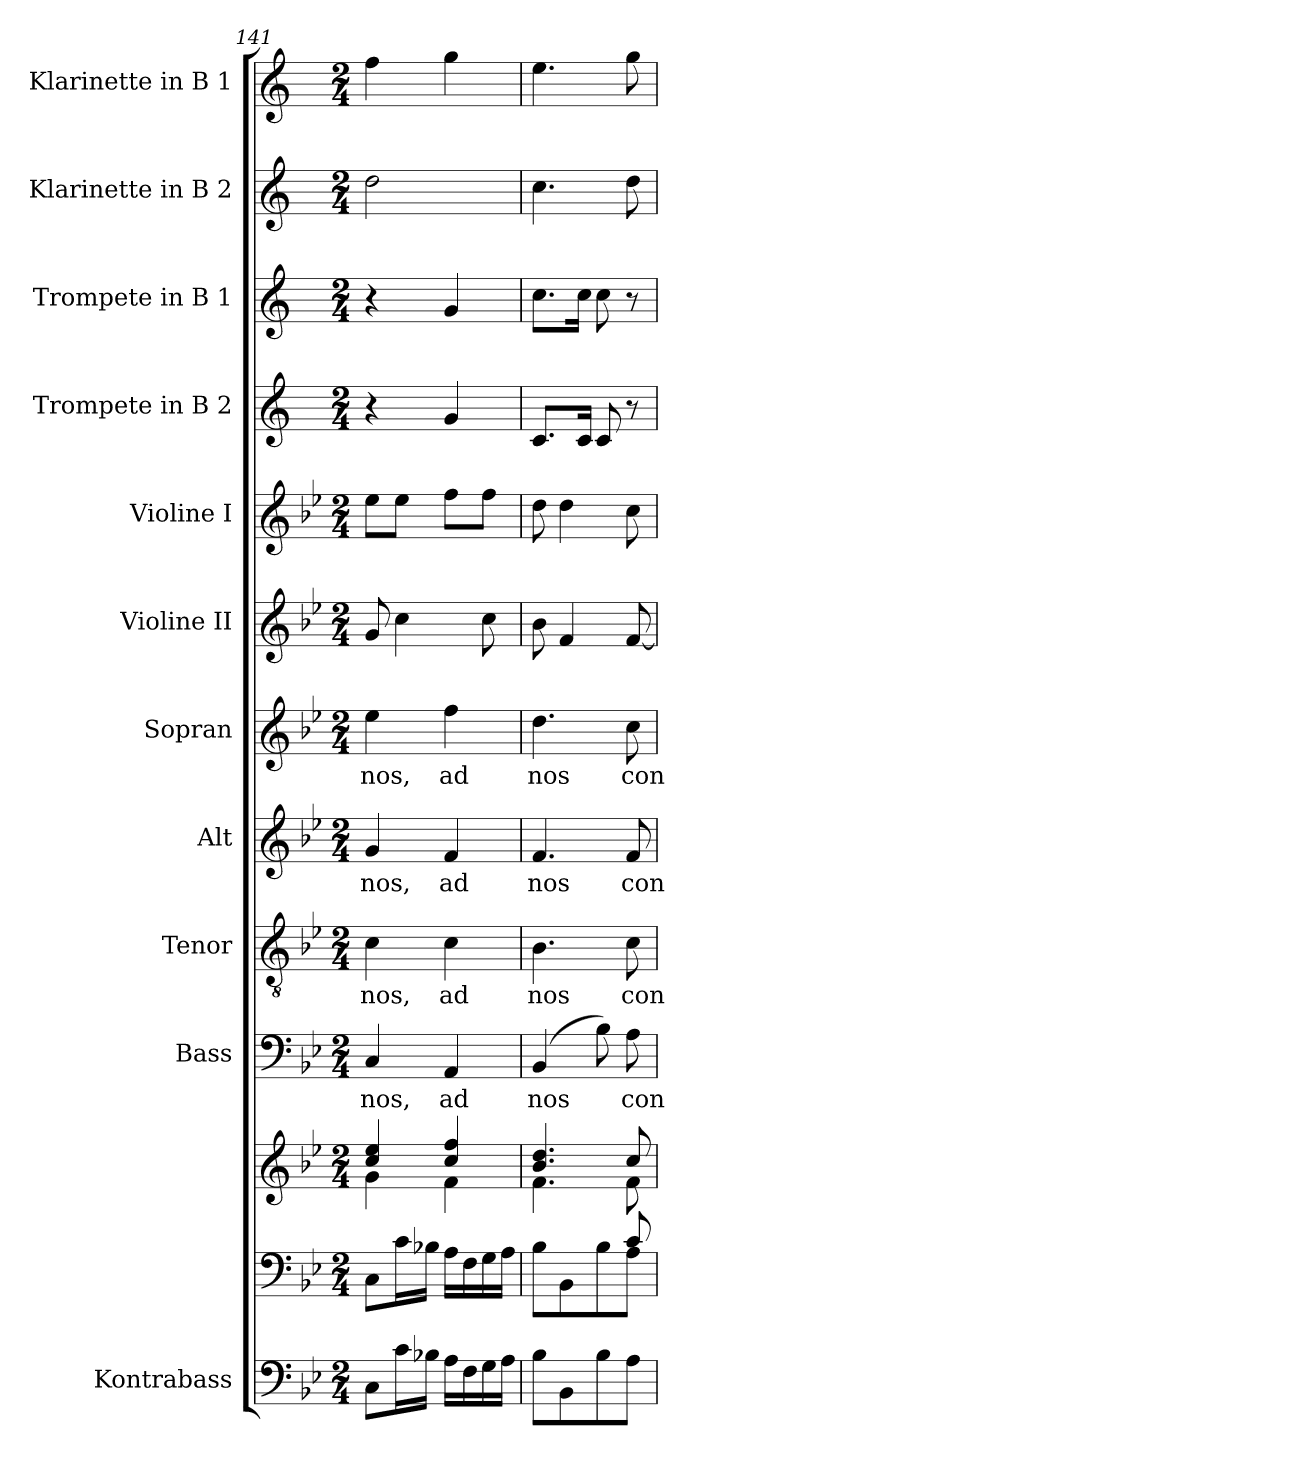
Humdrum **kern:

**kern	**kern	**kern	**kern	**text	**kern	**text	**kern	**text	**kern	**text	**kern	**kern	**kern	**kern	**kern	**kern
*part12	*part11	*part11	*part10	*part10	*part9	*part9	*part8	*part8	*part7	*part7	*part6	*part5	*part4	*part3	*part2	*part1
*staff13	*staff12	*staff11	*staff10	*staff10	*staff9	*staff9	*staff8	*staff8	*staff7	*staff7	*staff6	*staff5	*staff4	*staff3	*staff2	*staff1
*I"Kontrabass	*	*	*I"Bass	*	*I"Tenor	*	*I"Alt	*	*I"Sopran	*	*I"Violine II	*I"Violine I	*I"Trompete in B 2	*I"Trompete in B 1	*I"Klarinette in B 2	*I"Klarinette in B 1
*I'Kb.	*	*	*I'B	*	*I'T	*	*I'A	*	*I'S	*	*I'Vl. II	*I'Vl. I	*	*	*	*
!!LO:PB:g=z
*clefF4	*clefF4	*clefG2	*clefF4	*	*clefGv2	*	*clefG2	*	*clefG2	*	*clefG2	*clefG2	*clefG2	*clefG2	*clefG2	*clefG2
*ITrd7c12	*	*	*	*	*	*	*	*	*	*	*	*	*ITrd1c2	*ITrd1c2	*ITrd1c2	*ITrd1c2
*k[b-e-]	*k[b-e-]	*k[b-e-]	*k[b-e-]	*	*k[b-e-]	*	*k[b-e-]	*	*k[b-e-]	*	*k[b-e-]	*k[b-e-]	*k[b-e-]	*k[b-e-]	*k[b-e-]	*k[b-e-]
*B-:	*B-:	*B-:	*B-:	*	*B-:	*	*B-:	*	*B-:	*	*B-:	*B-:	*B-:	*B-:	*B-:	*B-:
*M2/4	*M2/4	*M2/4	*M2/4	*	*M2/4	*	*M2/4	*	*M2/4	*	*M2/4	*M2/4	*M2/4	*M2/4	*M2/4	*M2/4
=141	=141	=141	=141	=141	=141	=141	=141	=141	=141	=141	=141	=141	=141	=141	=141	=141
*	*	*^	*	*	*	*	*	*	*	*	*	*	*	*	*	*
!	!	!	!	!	!LO:LY:b	!	!LO:LY:b	!	!LO:LY:b	!	!LO:LY:b	!	!	!	!	!	!
8CC\L	8C\L	4cc/ 4ee-/	4g\	4C/	nos,	4c\	nos,	4g/	nos,	4ee-\	nos,	8g/	8ee-\L	4r	4r	2cc\	4ee-\
16C\L	16c\L	.	.	.	.	.	.	.	.	.	.	4cc\	8ee-\J	.	.	.	.
16BB-X\JJ	16B-X\JJ	.	.	.	.	.	.	.	.	.	.	.	.	.	.	.	.
!	!	!	!	!	!LO:LY:b	!	!LO:LY:b	!	!LO:LY:b	!	!LO:LY:b	!	!	!	!	!	!
16AA\LL	16A\LL	4cc/ 4ff/	4f\	4AA/	ad	4c\	ad	4f/	ad	4ff\	ad	.	8ff\L	4f/	4f/	.	4ff\
16FF\	16F\	.	.	.	.	.	.	.	.	.	.	.	.	.	.	.	.
16GG\	16G\	.	.	.	.	.	.	.	.	.	.	8cc\	8ff\J	.	.	.	.
16AA\JJ	16A\JJ	.	.	.	.	.	.	.	.	.	.	.	.	.	.	.	.
=142	=142	=142	=142	=142	=142	=142	=142	=142	=142	=142	=142	=142	=142	=142	=142	=142	=142
*	*^	*	*	*	*	*	*	*	*	*	*	*	*	*	*	*	*
!	!	!	!	!	!	!LO:LY:b	!	!LO:LY:b	!	!LO:LY:b	!	!LO:LY:b	!	!	!	!	!	!
8BB-\L	4.ryy	8B-\L	4.b-/ 4.dd/	4.f\	(4BB-/	nos	4.B-\	nos	4.f/	nos	4.dd\	nos	8b-\	8dd\	8.B-/L	8.b-\L	4.b-\	4.dd\
8BBB-\	.	8BB-\	.	.	.	.	.	.	.	.	.	.	4f/	4dd\	.	.	.	.
.	.	.	.	.	.	.	.	.	.	.	.	.	.	.	16B-/Jk	16b-\Jk	.	.
8BB-\	.	8B-\	.	.	8B-\)	.	.	.	.	.	.	.	.	.	8B-/	8b-\	.	.
!	!	!	!	!	!	!LO:LY:b	!	!LO:LY:b	!	!LO:LY:b	!	!LO:LY:b	!	!	!	!	!	!
8AA\J	8c/	8A\J	8cc/	8f\	8A\	con-	8c\	con-	8f/	con-	8cc\	con-	[8f/	8cc\	8r	8r	8cc\	8ff\
*	*v	*v	*	*	*	*	*	*	*	*	*	*	*	*	*	*	*	*
*	*	*v	*v	*	*	*	*	*	*	*	*	*	*	*	*	*	*
=	=	=	=	=	=	=	=	=	=	=	=	=	=	=	=	=
*-	*-	*-	*-	*-	*-	*-	*-	*-	*-	*-	*-	*-	*-	*-	*-	*-
